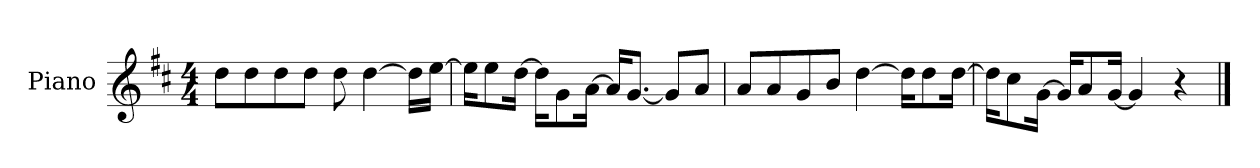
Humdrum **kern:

**kern
*part1
*staff1
*I"Piano
*I'P-no
*clefG2
*k[f#c#]
*M4/4
*MM90
=1
8dd\L
8dd\
8dd\
8dd\J
8dd\
[4dd\
16dd\LL]
[16ee\JJ
=2
16ee\KL]
8ee\
[16dd\Jk
16dd\KL]
8g\
[16a\Jk
16a/KL]
[8.g/J
8g/L]
8a/J
=3
8a/L
8a/
8g/
8b/J
[4dd\
16dd\KL]
8dd\
[16dd\Jk
=4
16dd\KL]
8cc#\
[16g\Jk
16g/KL]
8a/
[16g/Jk
4g/]
4r
==
*-
